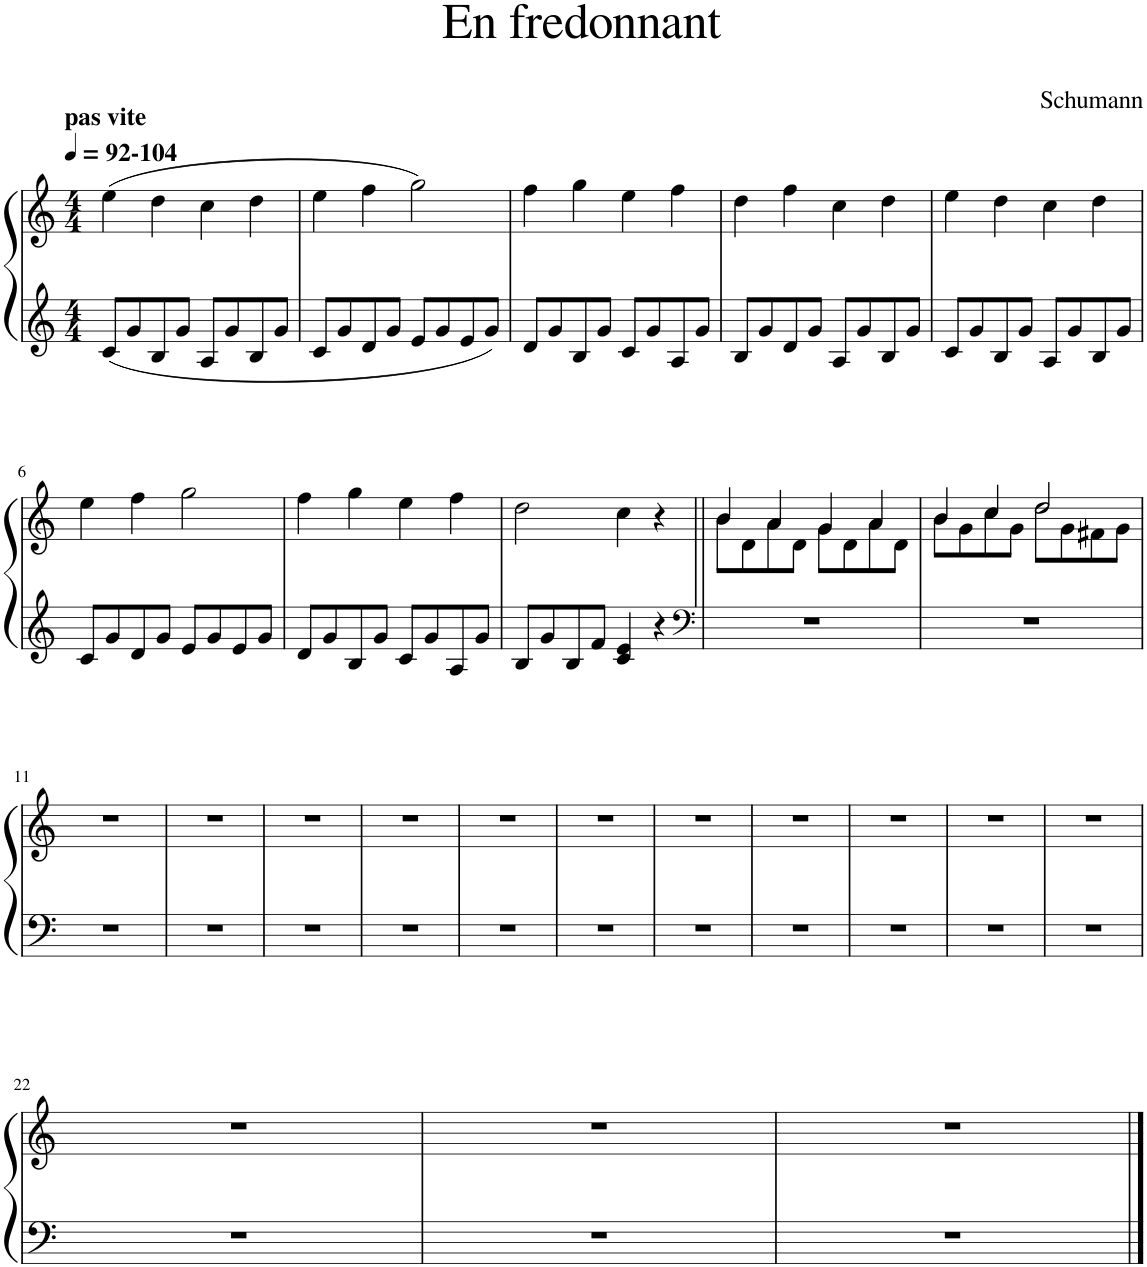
**kern	**kern
*part1	*part1
*staff2	*staff1
*I"Piano	*
*I'Pno	*
*clefG2	*clefG2
*k[]	*k[]
*M4/4	*M4/4
*MM92	*MM92
=1	=1
!	!LO:TX:a:B:t=pas vite
!	!LO:TX:a:B:t=-104
8c/L	(4ee\
8g/	.
8B/	4dd\
8g/J	.
8A/L	4cc\
8g/	.
8B/	4dd\
8g/J	.
=2	=2
8c/L	4ee\
8g/	.
8d/	4ff\
8g/J	.
8e/L	2gg\)
8g/	.
8e/	.
8g/J	.
=3	=3
8d/L	4ff\
8g/	.
8B/	4gg\
8g/J	.
8c/L	4ee\
8g/	.
8A/	4ff\
8g/J	.
=4	=4
8B/L	4dd\
8g/	.
8d/	4ff\
8g/J	.
8A/L	4cc\
8g/	.
8B/	4dd\
8g/J	.
=5	=5
8c/L	4ee\
8g/	.
8B/	4dd\
8g/J	.
8A/L	4cc\
8g/	.
8B/	4dd\
8g/J	.
!!LO:LB:g=z
=6	=6
8c/L	4ee\
8g/	.
8d/	4ff\
8g/J	.
8e/L	2gg\
8g/	.
8e/	.
8g/J	.
=7	=7
8d/L	4ff\
8g/	.
8B/	4gg\
8g/J	.
8c/L	4ee\
8g/	.
8A/	4ff\
8g/J	.
=8	=8
8B/L	2dd\
8g/	.
8B/	.
8f/J	.
4c/ 4e/	4cc\
4r	4r
=9||	=9||
*clefF4	*
*	*^
1r	4b/	8b\L
.	.	8d\
.	4a/	8a\
.	.	8d\J
.	4g/	8g\L
.	.	8d\
.	4a/	8a\
.	.	8d\J
=10	=10	=10
1r	4b/	8b\L
.	.	8g\
.	4cc/	8cc\
.	.	8g\J
!	!	!LO:N:head=open
.	2dd/	8dd\L
.	.	8g\
.	.	8f#X\
.	.	8g\J
*	*v	*v
!!LO:LB:g=z
=11	=11
1r	1r
=12	=12
1r	1r
=13	=13
1r	1r
=14	=14
1r	1r
=15	=15
1r	1r
=16	=16
1r	1r
=17	=17
1r	1r
=18	=18
1r	1r
=19	=19
1r	1r
=20	=20
1r	1r
=21	=21
1r	1r
!!LO:LB:g=z
=22	=22
1r	1r
=23	=23
1r	1r
=24	=24
1r	1r
==	==
*-	*-
